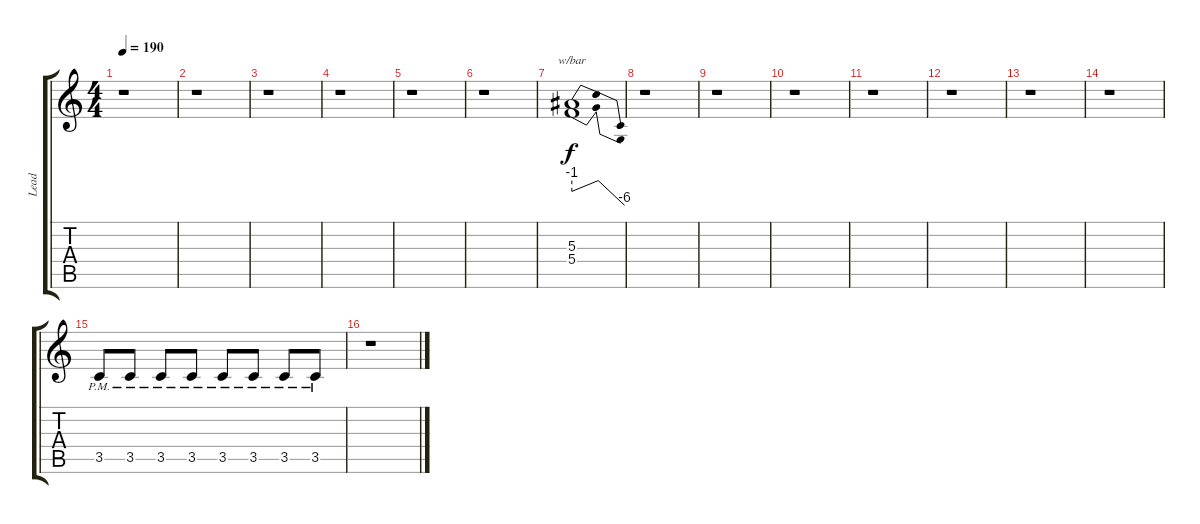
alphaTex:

\track ("Lead" "Lead") {instrument distortionguitar}
\staff {score tabs}
\tuning (E4 B3 G3 D3 A2 E2) {hide}
\ts (4 4)
\tempo 190
\clef g2
\ks c
r.1{dy f} |
r.1 |
r.1 |
r.1 |
r.1 |
r.1 |
(5.3 5.4).1{tbe (dip default 0 -4 7 0 30 0 60 -24)} |
r.1 |
r.1 |
r.1 |
r.1 |
r.1 |
r.1 |
r.1 |
3.5{pm}.8 3.5{pm}.8 3.5{pm}.8 3.5{pm}.8 3.5{pm}.8 3.5{pm}.8 3.5{pm}.8 3.5{pm}.8 |
r.1
